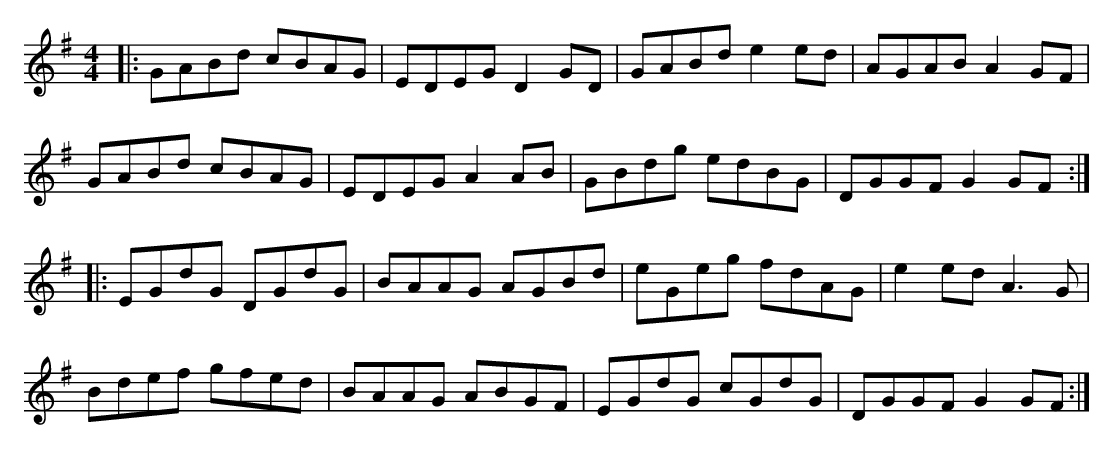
X:1
M:4/4
K:G
|:GABd cBAG|EDEG D2GD|GABd e2ed|AGAB A2GF|
GABd cBAG|EDEG A2AB|GBdg edBG|DGGF G2GF:|
|:EGdG DGdG|BAAG AGBd|eGeg fdAG|e2ed A3G|
Bdef gfed|BAAG ABGF|EGdG cGdG|DGGF G2GF:|
